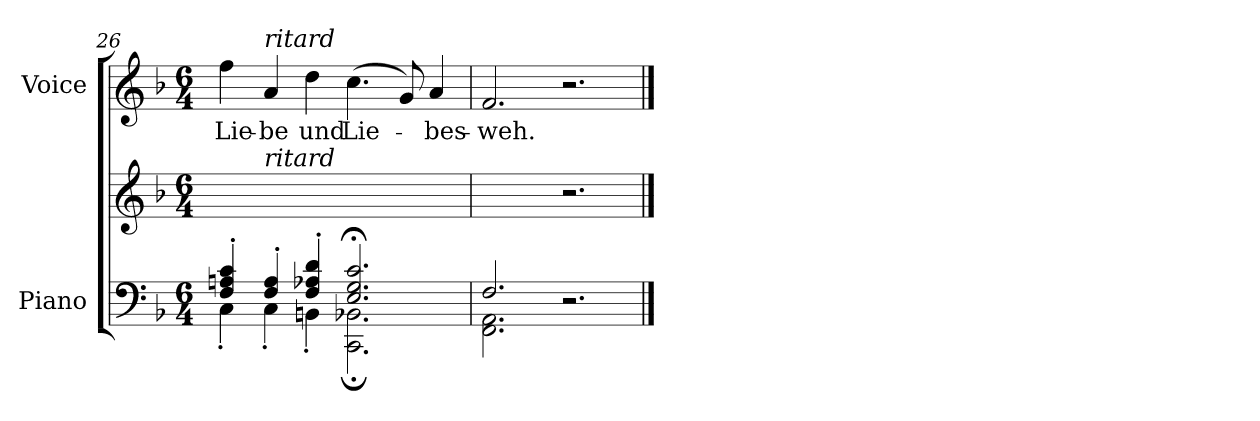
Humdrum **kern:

**kern	**kern	**kern	**text
*part2	*part2	*part1	*part1
*staff3	*staff2	*staff1	*staff1
*I"Piano	*	*I"Voice	*
*I'Pno	*	*	*
*clefF4	*clefG2	*clefG2	*
*k[b-]	*k[b-]	*k[b-]	*
*M6/4	*M6/4	*M6/4	*
=26	=26	=26	=26
*^	*	*	*
!	!	!	!	!LO:LY:b
4F/' 4An/' 4c/'	4C'\	4ryy	4ff\	Lie-
!	!	!	!LO:TX:a:i:t=ritard	!
!	!	!LO:TX:a:i:t=ritard	!	!
!	!	!	!	!LO:LY:b
4F/' 4A/'	4C'\	1ryy	4a/	-be
!	!	!	!	!LO:LY:b
4F/' 4A-X/' 4d/'	4BBn'\	.	4dd\	und
!	!	!	!	!LO:LY:b
2.E/;< 2.G/;< 2.c/;<	2.CC\; 2.BB-X\;	.	(>4.cc\	Lie-
.	.	.	8g/)	.
!	!	!	!	!LO:LY:b
.	.	4ryy	4a/	-bes-
=27	=27	=27	=27	=27
!	!	!	!	!LO:LY:b
2.F/	2.FF\ 2.AA\	2.ryy	2.f/	-weh.
2.ryy	2.r	2.r	2.r	.
*v	*v	*	*	*
==	==	==	==
*-	*-	*-	*-
